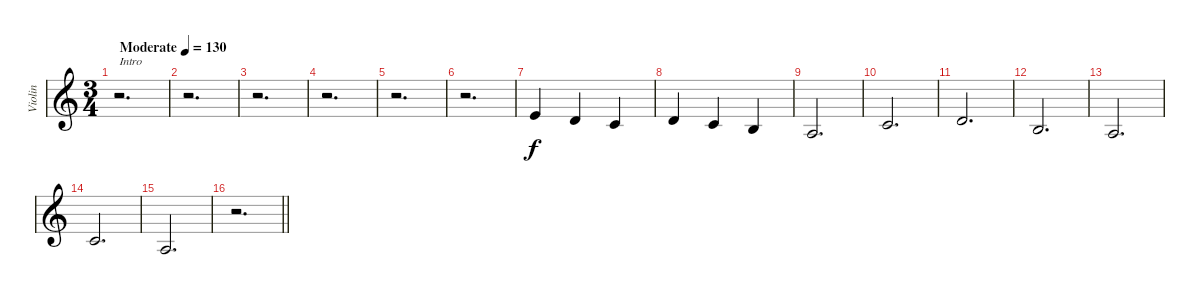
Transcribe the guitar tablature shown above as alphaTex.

\track ("Violin" "Violin") {instrument violin}
\staff {score}
\tuning (E4 B3 G3 D3 A2 E2) {hide}
\ts (3 4)
\tempo (130 "Moderate")
\clef g2
\ks c
r.2{d txt "Intro" dy f instrument violin} |
r.2{d} |
r.2{d} |
r.2{d} |
r.2{d} |
r.2{d} |
0.1.4 3.2.4 1.2.4 |
3.2.4 1.2.4 0.2.4 |
2.3.2{d} |
1.2.2{d} |
3.2.2{d} |
4.3.2{d} |
2.3.2{d} |
1.2.2{d} |
2.3.2{d} |
\barLineRight lightlight
r.2{d}
